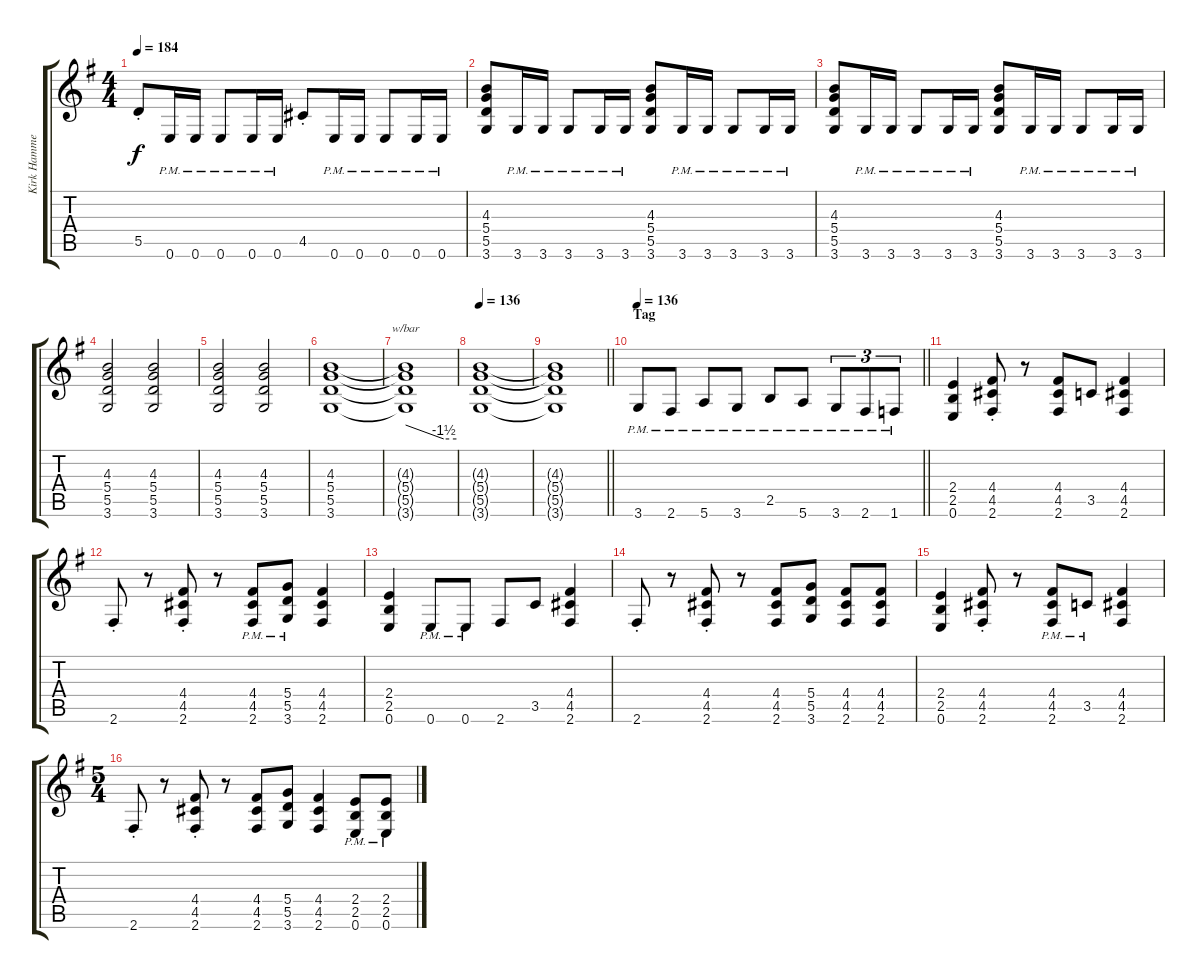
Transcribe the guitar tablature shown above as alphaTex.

\track ("Kirk Hammett" "Kirk Hamme") {instrument distortionguitar}
\staff {score tabs}
\tuning (E4 B3 G3 D3 A2 E2) {hide}
\ts (4 4)
\tempo 184
\clef g2
\ks eminor
5.5{st}.8{dy f} 0.6{pm}.16 0.6{pm}.16 0.6{pm}.8 0.6{pm}.16 0.6{pm}.16 4.5{st}.8 0.6{pm}.16 0.6{pm}.16 0.6{pm}.8 0.6{pm}.16 0.6{pm}.16 |
(4.3 5.4 5.5 3.6).8 3.6{pm}.16 3.6{pm}.16 3.6{pm}.8 3.6{pm}.16 3.6{pm}.16 (4.3 5.4 5.5 3.6).8 3.6{pm}.16 3.6{pm}.16 3.6{pm}.8 3.6{pm}.16 3.6{pm}.16 |
(4.3 5.4 5.5 3.6).8 3.6{pm}.16 3.6{pm}.16 3.6{pm}.8 3.6{pm}.16 3.6{pm}.16 (4.3 5.4 5.5 3.6).8 3.6{pm}.16 3.6{pm}.16 3.6{pm}.8 3.6{pm}.16 3.6{pm}.16 |
(4.3 5.4 5.5 3.6).2 (4.3 5.4 5.5 3.6).2 |
(4.3 5.4 5.5 3.6).2 (4.3 5.4 5.5 3.6).2 |
(4.3 5.4 5.5 3.6).1 |
(4.3{t} 5.4{t} 5.5{t} 3.6{t}).1{tbe (custom default 0 0 45 -6 60 -6)} |
\tempo 136
(4.3{t} 5.4{t} 5.5{t} 3.6{t}).1 |
\barLineRight lightlight
(4.3{t} 5.4{t} 5.5{t} 3.6{t}).1 |
\section ("" "Tag")
\tempo 136
\barLineRight lightlight
3.6{pm}.8 2.6{pm}.8 5.6{pm}.8 3.6{pm}.8 2.5{pm}.8 5.6{pm}.8 3.6{pm}.8{tu (3 2)} 2.6{pm}.8{tu (3 2)} 1.6{pm}.8{tu (3 2)} |
(2.4 2.5 0.6).4 (4.4{st} 4.5{st} 2.6{st}).8 r.8 (4.4 4.5 2.6).8 3.5.8 (4.4 4.5 2.6).4 |
2.6{st}.8 r.8 (4.4{st} 4.5{st} 2.6{st}).8 r.8 (4.4{pm} 4.5{pm} 2.6{pm}).8 (5.4{pm} 5.5{pm} 3.6{pm}).8 (4.4 4.5 2.6).4 |
(2.4 2.5 0.6).4 0.6{pm}.8 0.6{pm}.8 2.6.8 3.5.8 (4.4 4.5 2.6).4 |
2.6{st}.8 r.8 (4.4{st} 4.5{st} 2.6{st}).8 r.8 (4.4 4.5 2.6).8 (5.4 5.5 3.6).8 (4.4 4.5 2.6).8 (4.4 4.5 2.6).8 |
(2.4 2.5 0.6).4 (4.4{st} 4.5{st} 2.6{st}).8 r.8 (4.4{pm} 4.5{pm} 2.6{pm}).8 3.5{pm}.8 (4.4 4.5 2.6).4 |
\ts (5 4)
2.6{st}.8 r.8 (4.4{st} 4.5{st} 2.6{st}).8 r.8 (4.4 4.5 2.6).8 (5.4 5.5 3.6).8 (4.4 4.5 2.6).4 (2.4{pm} 2.5{pm} 0.6{pm}).8 (2.4{pm} 2.5{pm} 0.6{pm}).8
